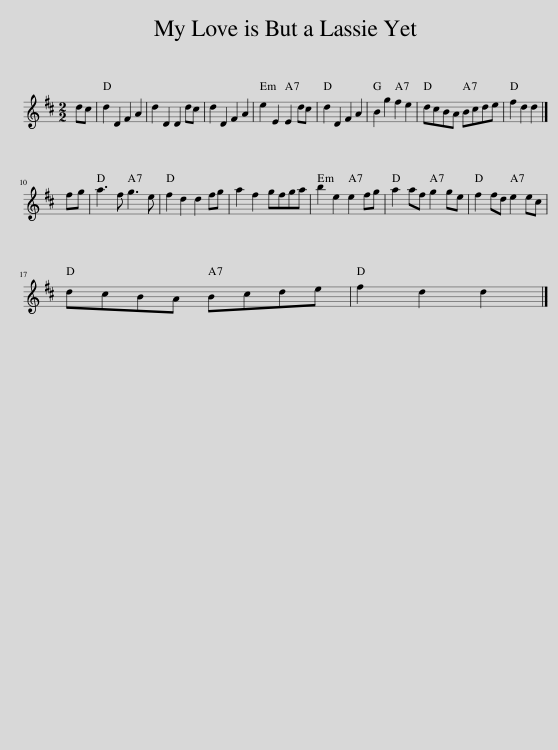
X:1
L:1/8
M:2/2
I:linebreak $
K:D
V:1 treble
V:1
 dc | d2 D2 F2 A2 | d2 D2 D2 dc | d2 D2 F2 A2 | e2 E2 E2 dc | %5
 d2 D2 F2 A2 | B2 g2 f2 e2 | dcBA Bcde | f2 d2 d2 |]$ fg | %10
 a3 f g3 e | f2 d2 d2 fg | a2 f2 gfga | b2 e2 e2 fg | a2 af g2 ge | %15
 f2 fd e2 ec |$ dcBA Bcde | f2 d2 d2 |] %18
